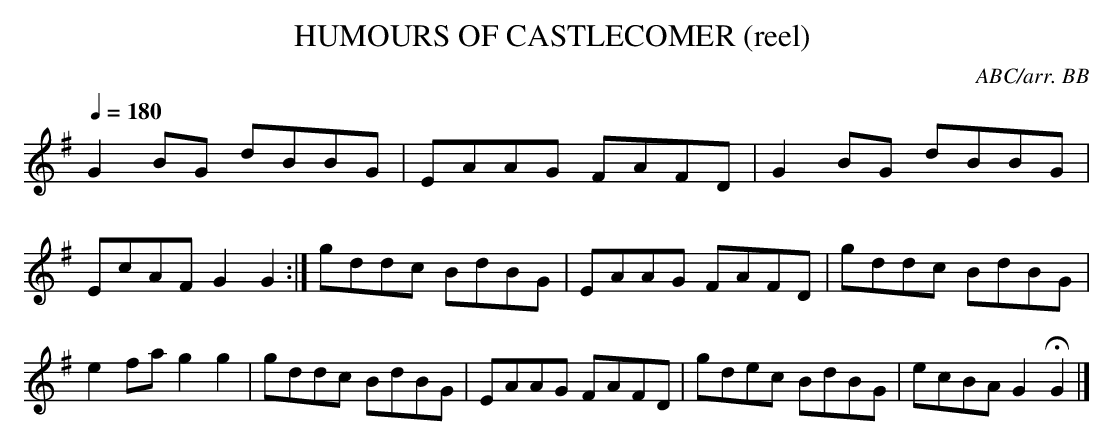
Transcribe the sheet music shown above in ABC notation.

X:1
T:HUMOURS OF CASTLECOMER (reel) \
C:ABC/arr. BB\
Q:1/4=180\
M:4/4\
L:1/8\
K:G\
G2BG dBBG|EAAG FAFD|G2 BG dBBG|EcAF G2G2 :|\
gddc BdBG|EAAG FAFD|gddc BdBG|e2fa g2 g2|\
gddc BdBG|EAAG FAFD|gdec BdBG|ecBA G2 HG2|]\
\
\
